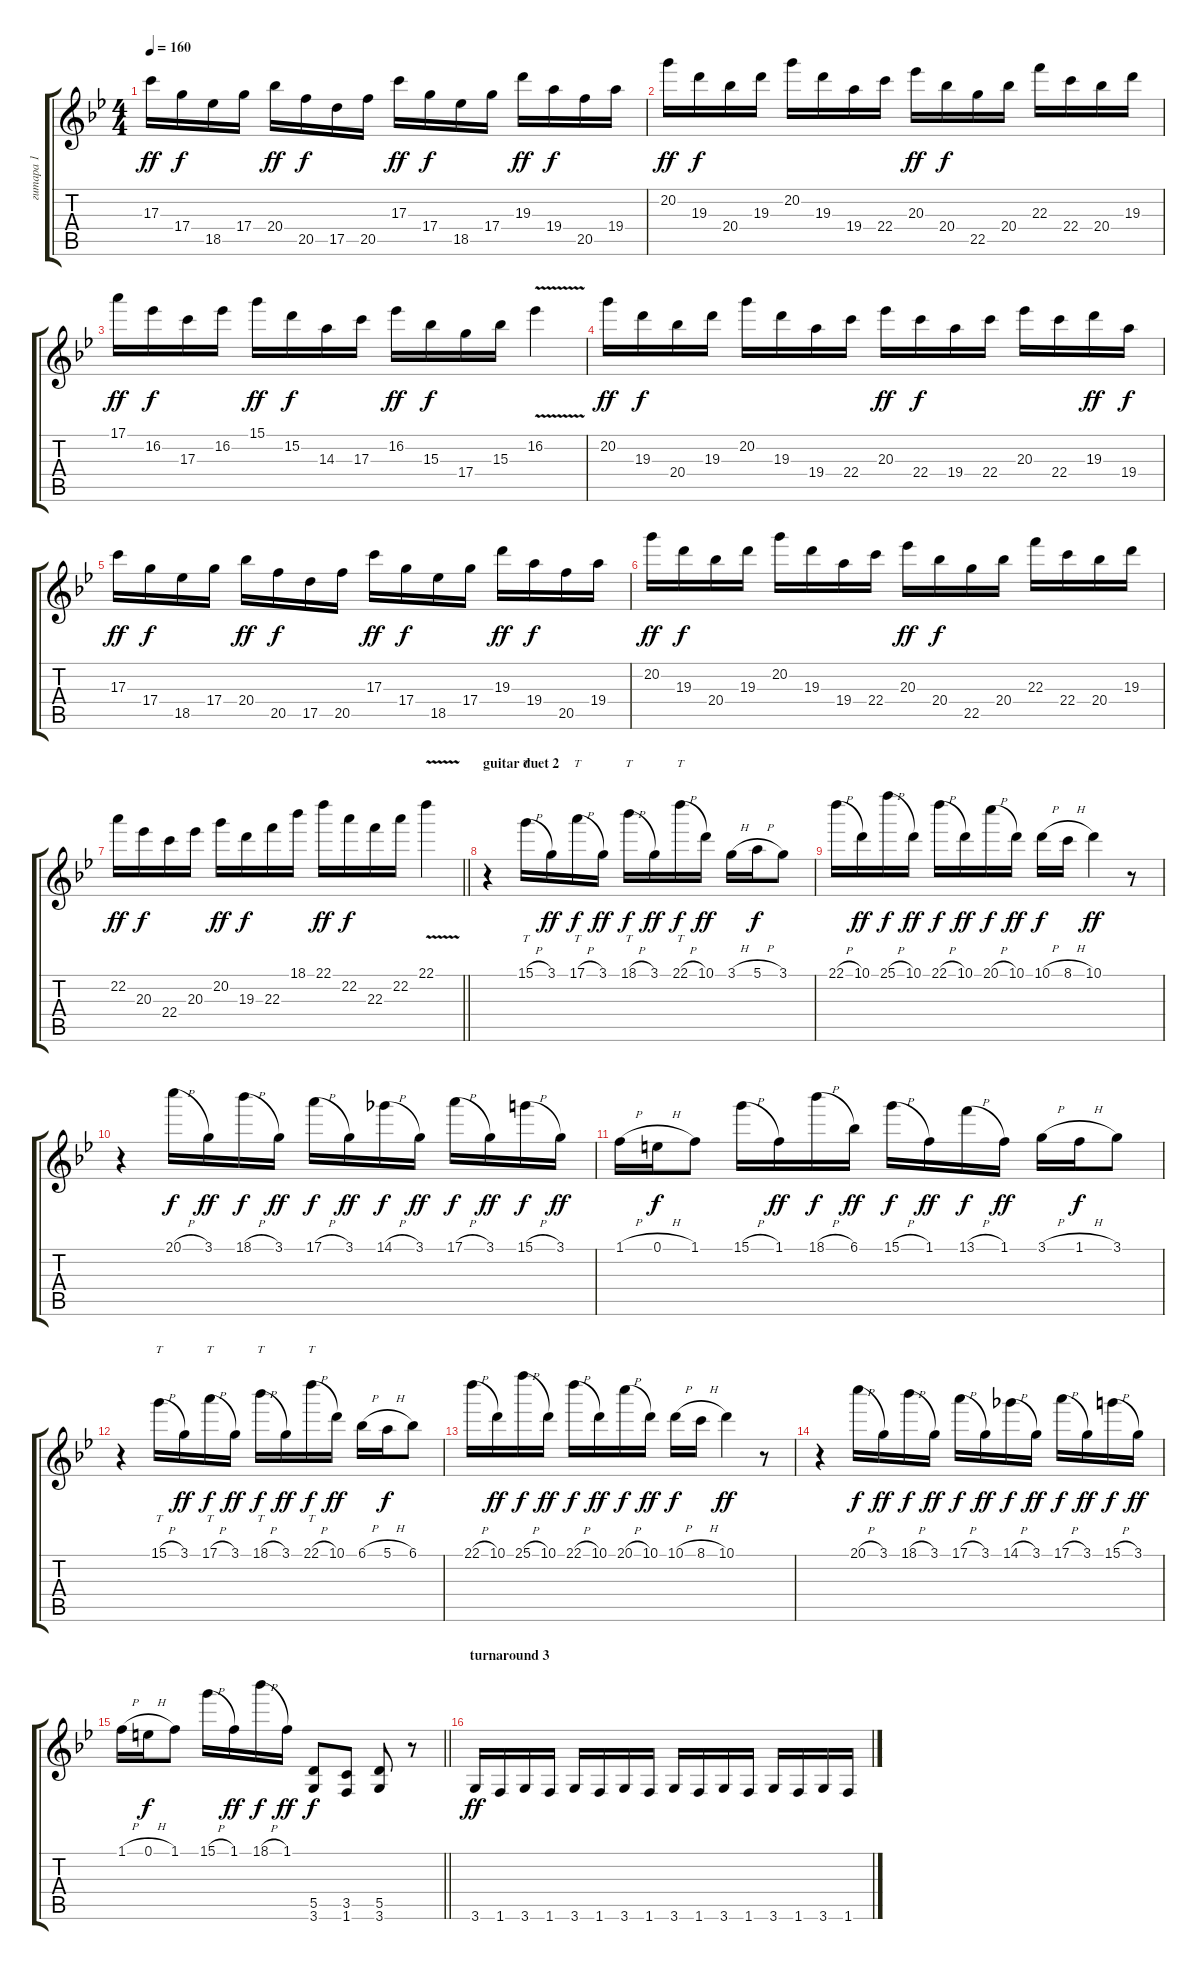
\track ("гитара 1" "гитара 1") {instrument distortionguitar}
\staff {score tabs}
\tuning (E4 B3 G3 D3 A2 E2) {hide}
\ts (4 4)
\tempo 160
\clef g2
\ks gminor
17.3.16{dy ff} 17.4.16{dy f} 18.5.16 17.4.16 20.4.16{dy ff} 20.5.16{dy f} 17.5.16 20.5.16 17.3.16{dy ff} 17.4.16{dy f} 18.5.16 17.4.16 19.3.16{dy ff} 19.4.16{dy f} 20.5.16 19.4.16 |
20.2.16{dy ff} 19.3.16{dy f} 20.4.16 19.3.16 20.2.16 19.3.16 19.4.16 22.4.16 20.3.16{dy ff} 20.4.16{dy f} 22.5.16 20.4.16 22.3.16 22.4.16 20.4.16 19.3.16 |
17.1.16{dy ff} 16.2.16{dy f} 17.3.16 16.2.16 15.1.16{dy ff} 15.2.16{dy f} 14.3.16 17.3.16 16.2.16{dy ff} 15.3.16{dy f} 17.4.16 15.3.16 16.2{v}.4 |
20.2.16{dy ff} 19.3.16{dy f} 20.4.16 19.3.16 20.2.16 19.3.16 19.4.16 22.4.16 20.3.16{dy ff} 22.4.16{dy f} 19.4.16 22.4.16 20.3.16 22.4.16 19.3.16{dy ff} 19.4.16{dy f} |
17.3.16{dy ff} 17.4.16{dy f} 18.5.16 17.4.16 20.4.16{dy ff} 20.5.16{dy f} 17.5.16 20.5.16 17.3.16{dy ff} 17.4.16{dy f} 18.5.16 17.4.16 19.3.16{dy ff} 19.4.16{dy f} 20.5.16 19.4.16 |
20.2.16{dy ff} 19.3.16{dy f} 20.4.16 19.3.16 20.2.16 19.3.16 19.4.16 22.4.16 20.3.16{dy ff} 20.4.16{dy f} 22.5.16 20.4.16 22.3.16 22.4.16 20.4.16 19.3.16 |
\barLineRight lightlight
22.2.16{dy ff} 20.3.16{dy f} 22.4.16 20.3.16 20.2.16{dy ff} 19.3.16{dy f} 22.3.16 18.1.16 22.1.16{dy ff} 22.2.16{dy f} 22.3.16 22.2.16 22.1{v}.4 |
\section ("" "guitar duet 2")
r.4{instrument overdrivenguitar} 15.1{h}.16{tt} 3.1.16{dy ff} 17.1{h}.16{tt dy f} 3.1.16{dy ff} 18.1{h}.16{tt dy f} 3.1.16{dy ff} 22.1{h}.16{tt dy f} 10.1.16{dy ff} 3.1{h}.16 5.1{h}.16{dy f} 3.1.8 |
22.1{h}.16 10.1.16{dy ff} 25.1{h}.16{dy f} 10.1.16{dy ff} 22.1{h}.16{dy f} 10.1.16{dy ff} 20.1{h}.16{dy f} 10.1.16{dy ff} 10.1{h}.16{dy f} 8.1{h}.16 10.1.4{dy ff} r.8 |
r.4 20.1{h}.16{dy f} 3.1.16{dy ff} 18.1{h}.16{dy f} 3.1.16{dy ff} 17.1{h}.16{dy f} 3.1.16{dy ff} 14.1{h}.16{dy f} 3.1.16{dy ff} 17.1{h}.16{dy f} 3.1.16{dy ff} 15.1{h}.16{dy f} 3.1.16{dy ff} |
1.1{h}.16 0.1{h}.16{dy f} 1.1.8 15.1{h}.16 1.1.16{dy ff} 18.1{h}.16{dy f} 6.1.16{dy ff} 15.1{h}.16{dy f} 1.1.16{dy ff} 13.1{h}.16{dy f} 1.1.16{dy ff} 3.1{h}.16 1.1{h}.16{dy f} 3.1.8 |
r.4 15.1{h}.16{tt} 3.1.16{dy ff} 17.1{h}.16{tt dy f} 3.1.16{dy ff} 18.1{h}.16{tt dy f} 3.1.16{dy ff} 22.1{h}.16{tt dy f} 10.1.16{dy ff} 6.1{h}.16 5.1{h}.16{dy f} 6.1.8 |
22.1{h}.16 10.1.16{dy ff} 25.1{h}.16{dy f} 10.1.16{dy ff} 22.1{h}.16{dy f} 10.1.16{dy ff} 20.1{h}.16{dy f} 10.1.16{dy ff} 10.1{h}.16{dy f} 8.1{h}.16 10.1.4{dy ff} r.8 |
r.4 20.1{h}.16{dy f} 3.1.16{dy ff} 18.1{h}.16{dy f} 3.1.16{dy ff} 17.1{h}.16{dy f} 3.1.16{dy ff} 14.1{h}.16{dy f} 3.1.16{dy ff} 17.1{h}.16{dy f} 3.1.16{dy ff} 15.1{h}.16{dy f} 3.1.16{dy ff} |
\barLineRight lightlight
1.1{h}.16 0.1{h}.16{dy f} 1.1.8 15.1{h}.16 1.1.16{dy ff} 18.1{h}.16{dy f} 1.1.16{dy ff} (5.5 3.6).8{dy f} (3.5 1.6).8 (5.5 3.6).8 r.8 |
\section ("" "turnaround 3")
3.6.16{dy ff instrument distortionguitar} 1.6.16 3.6.16 1.6.16 3.6.16 1.6.16 3.6.16 1.6.16 3.6.16 1.6.16 3.6.16 1.6.16 3.6.16 1.6.16 3.6.16 1.6.16
